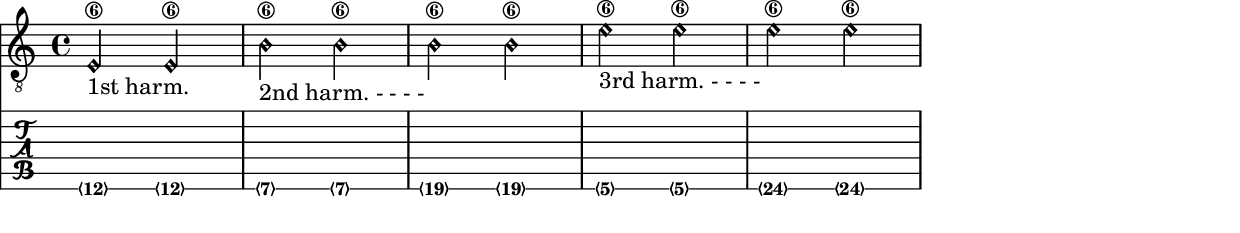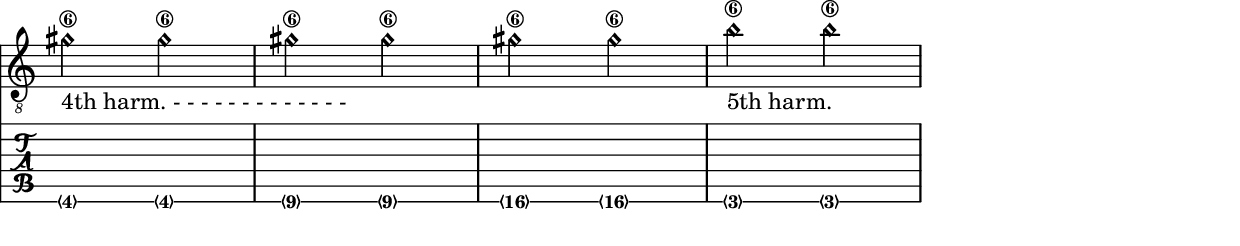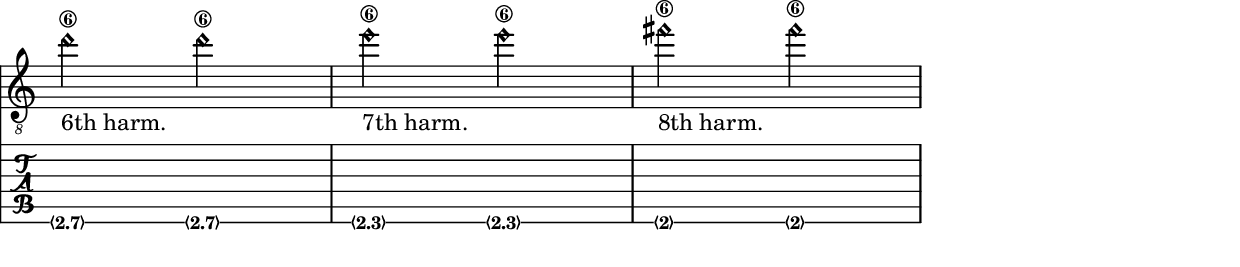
%% Generated by lilypond-book.py
%% Options: [exampleindent=10.16\mm,indent=0\mm,line-width=160\mm]
\include "lilypond-book-preamble.ly"


% ****************************************************************
% Start cut-&-pastable-section
% ****************************************************************



\paper {
  indent = 0\mm
  line-width = 160\mm
  % offset the left padding, also add 1mm as lilypond creates cropped
  % images with a little space on the right
  line-width = #(- line-width (* mm  3.000000) (* mm 1))
}

\layout {
  
}





% ****************************************************************
% ly snippet:
% ****************************************************************
\sourcefilename "open-string-harmonics-in-tablature.ly"
\sourcefileline 0
%% DO NOT EDIT this file manually; it is automatically
%% generated from LSR http://lsr.dsi.unimi.it
%% Make any changes in LSR itself, or in Documentation/snippets/new/ ,
%% and then run scripts/auxiliar/makelsr.py
%%
%% This file is in the public domain.
\version "2.14.2"

\header {
  lsrtags = "fretted-strings"

%% Translation of GIT committish: 6977ddc9a3b63ea810eaecb864269c7d847ccf98
  texidoces = "
Referencia para armónicos sobre cuerdas al aire (armónicos naturales):

"
  doctitlees = "Referencia para armónicos sobre cuerdas al aire"

%% Translation of GIT committish: f86f00c1a8de0f034ba48506de2801c074bd5422
  texidocde = "
Referenz für Flageolett von offenen Saiten:
"
  doctitlede = "Referenz für Flageolett von offenen Saiten"

%% Translation of GIT committish: 3b125956b08d27ef39cd48bfa3a2f1e1bb2ae8b4
  texidocfr = "
Table des harmoniques sur corde à vide (harmoniques naturelles) :

"
  doctitlefr = "Table des harmoniques sur corde à vide"



  texidoc = "
This snippet demonstrates open-string harmonics

"
  doctitle = "Open string harmonics in tablature"
} % begin verbatim

openStringHarmonics = {
  %first harmonic
  \harmonicByFret #12 e,2\6_\markup{"1st harm."}
  \harmonicByRatio #1/2 e,\6
  %second harmonic
  \harmonicByFret #7 e,\6_\markup{"2nd harm. - - - -"}
  \harmonicByRatio #1/3 e,\6
  \harmonicByFret #19 e,\6
  \harmonicByRatio #2/3 e,\6
  %\harmonicByFret #19 < e,\6 a,\5 d\4 >
  %\harmonicByRatio #2/3 < e,\6 a,\5 d\4 >
  %third harmonic
  \harmonicByFret #5 e,\6_\markup{"3rd harm. - - - -"}
  \harmonicByRatio #1/4 e,\6
  \harmonicByFret #24 e,\6
  \harmonicByRatio #3/4 e,\6
  \break
  %fourth harmonic
  \harmonicByFret #4 e,\6_\markup{"4th harm. - - - - - - - - - - - - -"}
  \harmonicByRatio #1/5 e,\6
  \harmonicByFret #9 e,\6
  \harmonicByRatio #2/5 e,\6
  \harmonicByFret #16 e,\6
  \harmonicByRatio #3/5 e,\6
  %fifth harmonic
  \harmonicByFret #3 e,\6_\markup{"5th harm."}
  \harmonicByRatio #1/6 e,\6
  \break
  %sixth harmonic
  \harmonicByFret #2.7 e,\6_\markup{"6th harm."}
  \harmonicByRatio #1/7 e,\6
  %seventh harmonic
  \harmonicByFret #2.3 e,\6_\markup{"7th harm."}
  \harmonicByRatio #1/8 e,\6
  %eighth harmonic
  \harmonicByFret #2 e,\6_\markup{"8th harm."}
  \harmonicByRatio #1/9 e,\6
}

\score {
  <<
    \new Staff {
      \new Voice {
        \clef "treble_8"
        \openStringHarmonics
      }
    }
    \new TabStaff {
      \new TabVoice {
        \openStringHarmonics
      }
    }
  >>
}



% ****************************************************************
% end ly snippet
% ****************************************************************
